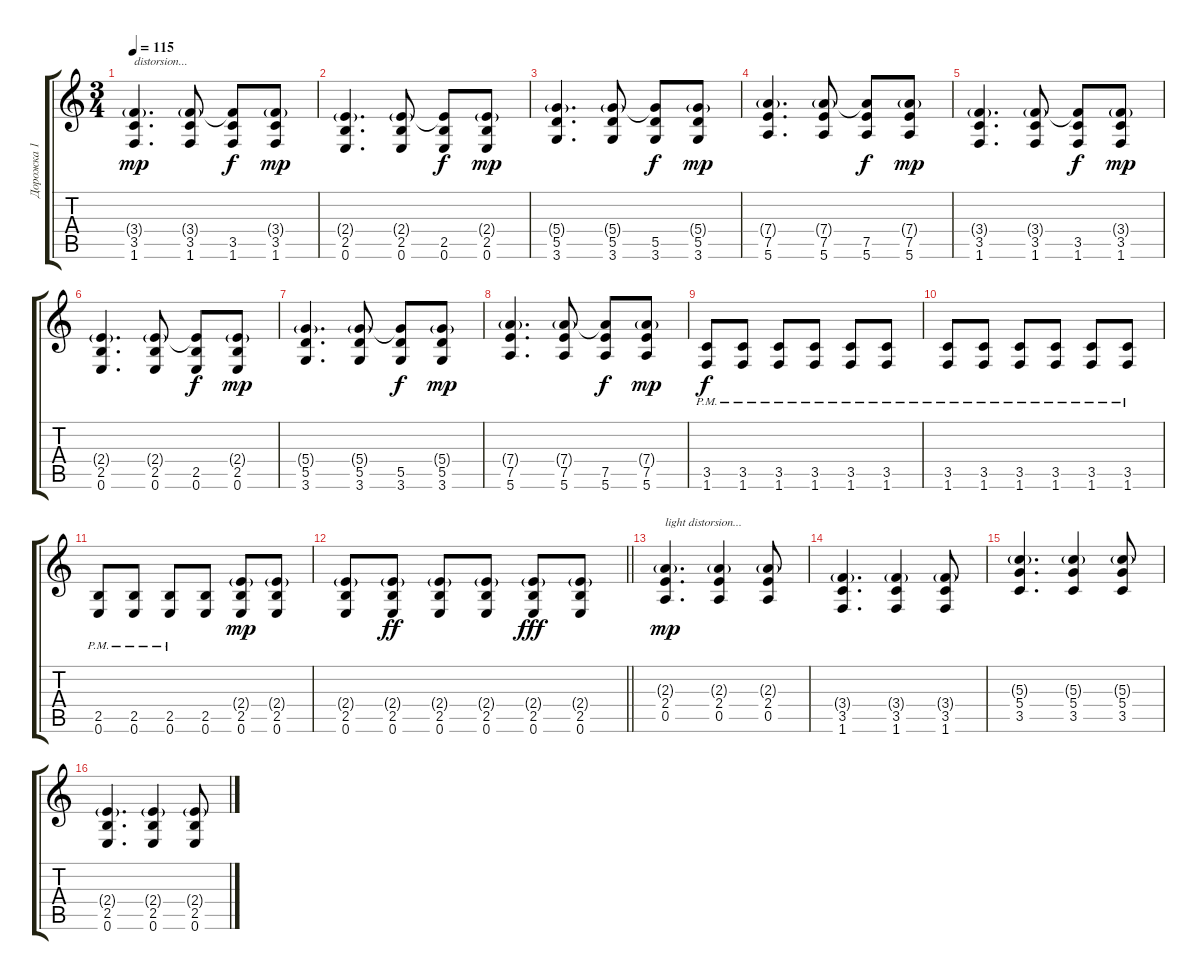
\track ("Дорожка 1" "Дорожка 1") {instrument electricguitarclean}
\staff {score tabs}
\tuning (E4 B3 G3 D3 A2 E2) {hide}
\ts (3 4)
\tempo 115
\clef g2
\ks c
(3.4{g} 3.5 1.6).4{d txt "distorsion..." dy mp volume 16 instrument distortionguitar} (3.4{g} 3.5 1.6).8 (3.4{t} 3.5 1.6).8{dy f} (3.4{g} 3.5 1.6).8{dy mp} |
(2.4{g} 2.5 0.6).4{d} (2.4{g} 2.5 0.6).8 (2.4{t} 2.5 0.6).8{dy f} (2.4{g} 2.5 0.6).8{dy mp} |
(5.4{g} 5.5 3.6).4{d} (5.4{g} 5.5 3.6).8 (5.4{t} 5.5 3.6).8{dy f} (5.4{g} 5.5 3.6).8{dy mp} |
(7.4{g} 7.5 5.6).4{d} (7.4{g} 7.5 5.6).8 (7.4{t} 7.5 5.6).8{dy f} (7.4{g} 7.5 5.6).8{dy mp} |
(3.4{g} 3.5 1.6).4{d} (3.4{g} 3.5 1.6).8 (3.4{t} 3.5 1.6).8{dy f} (3.4{g} 3.5 1.6).8{dy mp} |
(2.4{g} 2.5 0.6).4{d} (2.4{g} 2.5 0.6).8 (2.4{t} 2.5 0.6).8{dy f} (2.4{g} 2.5 0.6).8{dy mp} |
(5.4{g} 5.5 3.6).4{d} (5.4{g} 5.5 3.6).8 (5.4{t} 5.5 3.6).8{dy f} (5.4{g} 5.5 3.6).8{dy mp} |
(7.4{g} 7.5 5.6).4{d} (7.4{g} 7.5 5.6).8 (7.4{t} 7.5 5.6).8{dy f} (7.4{g} 7.5 5.6).8{dy mp} |
(3.5{pm} 1.6{pm}).8{dy f} (3.5{pm} 1.6{pm}).8 (3.5{pm} 1.6{pm}).8 (3.5{pm} 1.6{pm}).8 (3.5{pm} 1.6{pm}).8 (3.5{pm} 1.6{pm}).8 |
(3.5{pm} 1.6{pm}).8 (3.5{pm} 1.6{pm}).8 (3.5{pm} 1.6{pm}).8 (3.5{pm} 1.6{pm}).8 (3.5{pm} 1.6{pm}).8 (3.5{pm} 1.6{pm}).8 |
(2.5{pm} 0.6{pm}).8 (2.5{pm} 0.6{pm}).8 (2.5 0.6{pm}).8 (2.5 0.6).8 (2.4{g} 2.5 0.6).8{dy mp} (2.4{g} 2.5 0.6).8 |
\barLineRight lightlight
(2.4{g} 2.5 0.6).8 (2.4{g} 2.5 0.6).8{dy ff} (2.4{g} 2.5 0.6).8 (2.4{g} 2.5 0.6).8 (2.4{g} 2.5 0.6).8{dy fff} (2.4{g} 2.5 0.6).8 |
(2.3{g} 2.4 0.5).4{d txt "light distorsion..." dy mp volume 14} (2.3{g} 2.4 0.5).4 (2.3{g} 2.4 0.5).8 |
(3.4{g} 3.5 1.6).4{d} (3.4{g} 3.5 1.6).4 (3.4{g} 3.5 1.6).8 |
(5.3{g} 5.4 3.5).4{d} (5.3{g} 5.4 3.5).4 (5.3{g} 5.4 3.5).8 |
(2.4{g} 2.5 0.6).4{d} (2.4{g} 2.5 0.6).4 (2.4{g} 2.5 0.6).8
